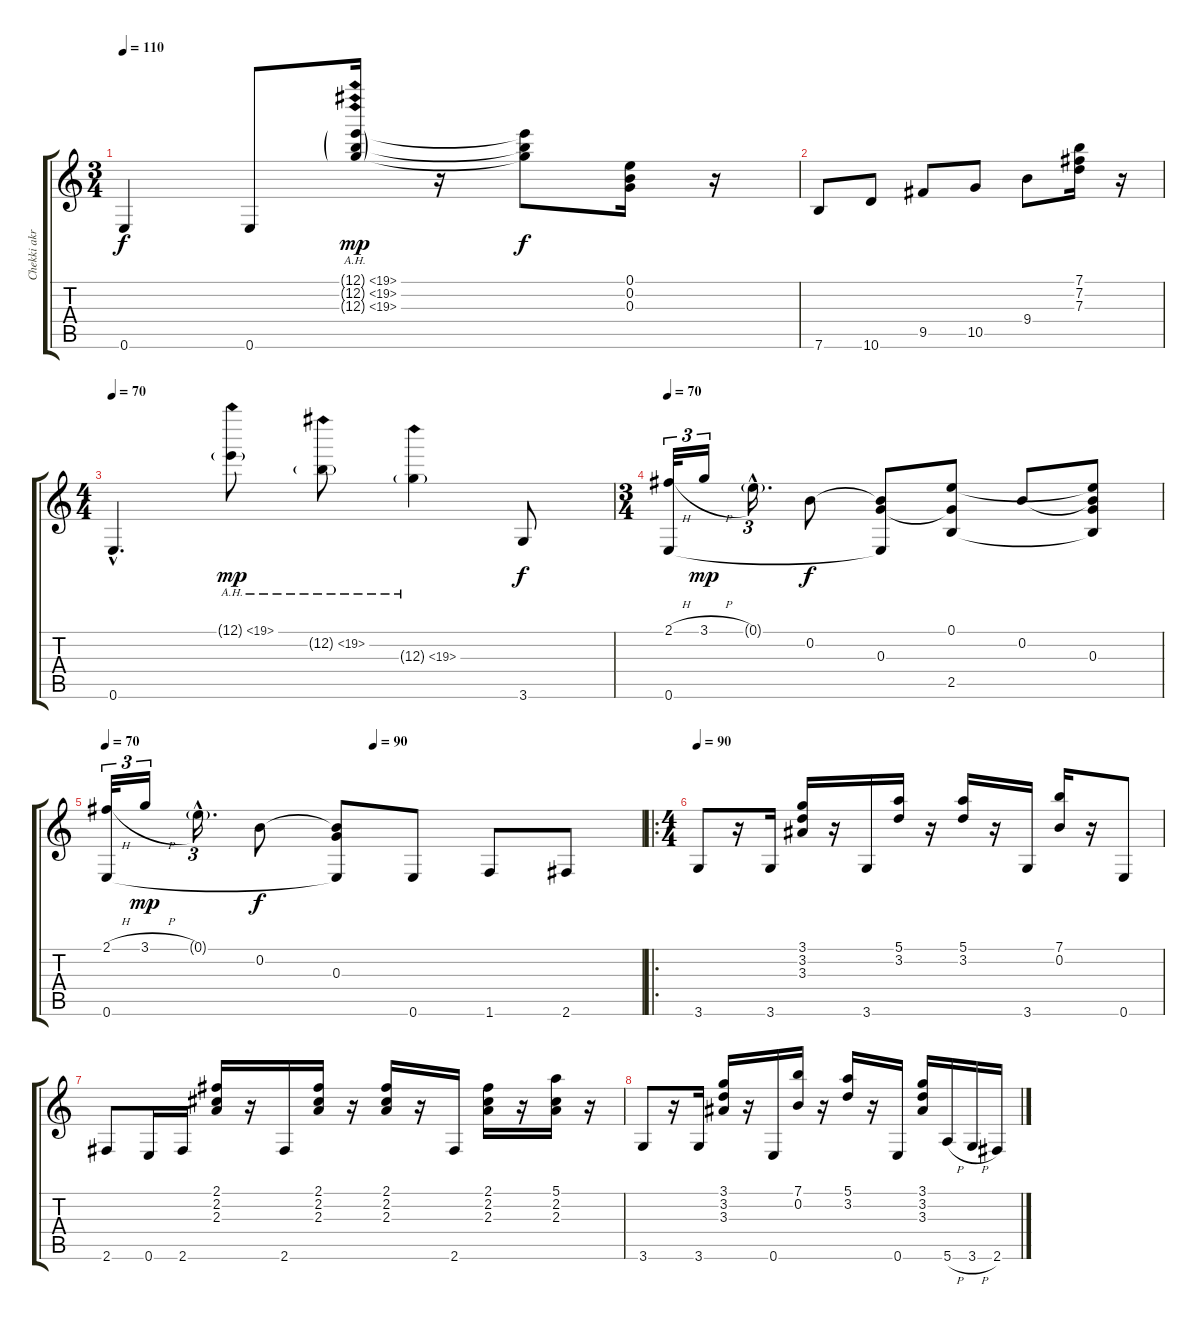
\track ("Chekki akrem" "Chekki akr") {instrument acousticguitarnylon}
\staff {score tabs}
\tuning (E4 B3 G3 D3 A2 E2) {hide}
\ts (3 4)
\tempo 110
\clef g2
\ks c
0.6.4{dy f} 0.6.8 (12.1{ah 7 g} 12.2{ah 7 g} 12.3{ah 7 g}).16{dy mp} r.16 (12.1{t} 12.2{t} 12.3{t}).8{dy f} (0.1 0.2 0.3).16 r.16 |
7.6.8 10.6.8 9.5.8 10.5.8 9.4.8 (7.1 7.2 7.3).16 r.16 |
\ts (4 4)
\tempo 70
0.6{hac}.4{d} 12.1{ah 7 g}.8{dy mp} 12.2{ah 7 g}.8 12.3{ah 7 g}.4 3.6.8{dy f} |
\ts (3 4)
\tempo 70
(2.1{h} 0.6).32{tu (3 2)} 3.1{h}.16{tu (3 2) dy mp} 0.1{g hac}.16{d tu (3 2)} 0.2.8{dy f} (0.2{t} 0.3 0.6{t}).8 (0.1 0.3{t} 2.5).8 0.2.8 (0.1{t} 0.2{t} 0.3 2.5{t}).8 |
\tempo 70
\tempo (90 0.5)
(2.1{h} 0.6).32{tu (3 2)} 3.1{h}.16{tu (3 2) dy mp} 0.1{g hac}.16{d tu (3 2)} 0.2.8{dy f} (0.2{t} 0.3 0.6{t}).8 0.6.8 1.6.8 2.6.8 |
\ro
\ts (4 4)
\tempo 90
3.6.8 r.16 3.6.16 (3.1 3.2 3.3).16 r.16 3.6.16 (5.1 3.2).16 r.16 (5.1 3.2).16 r.16 3.6.16 (7.1 0.2).16 r.16 0.6.8 |
2.6.8 0.6.16 2.6.16 (2.1 2.2 2.3).16 r.16 2.6.16 (2.1 2.2 2.3).16 r.16 (2.1 2.2 2.3).16 r.16 2.6.16 (2.1 2.2 2.3).16 r.16 (5.1 2.2 2.3).16 r.16 |
3.6.8 r.16 3.6.16 (3.1 3.2 3.3).16 r.16 0.6.16 (7.1 0.2).16 r.16 (5.1 3.2).16 r.16 0.6.16 (3.1 3.2 3.3).16 5.6{h}.16 3.6{h}.16 2.6.16
